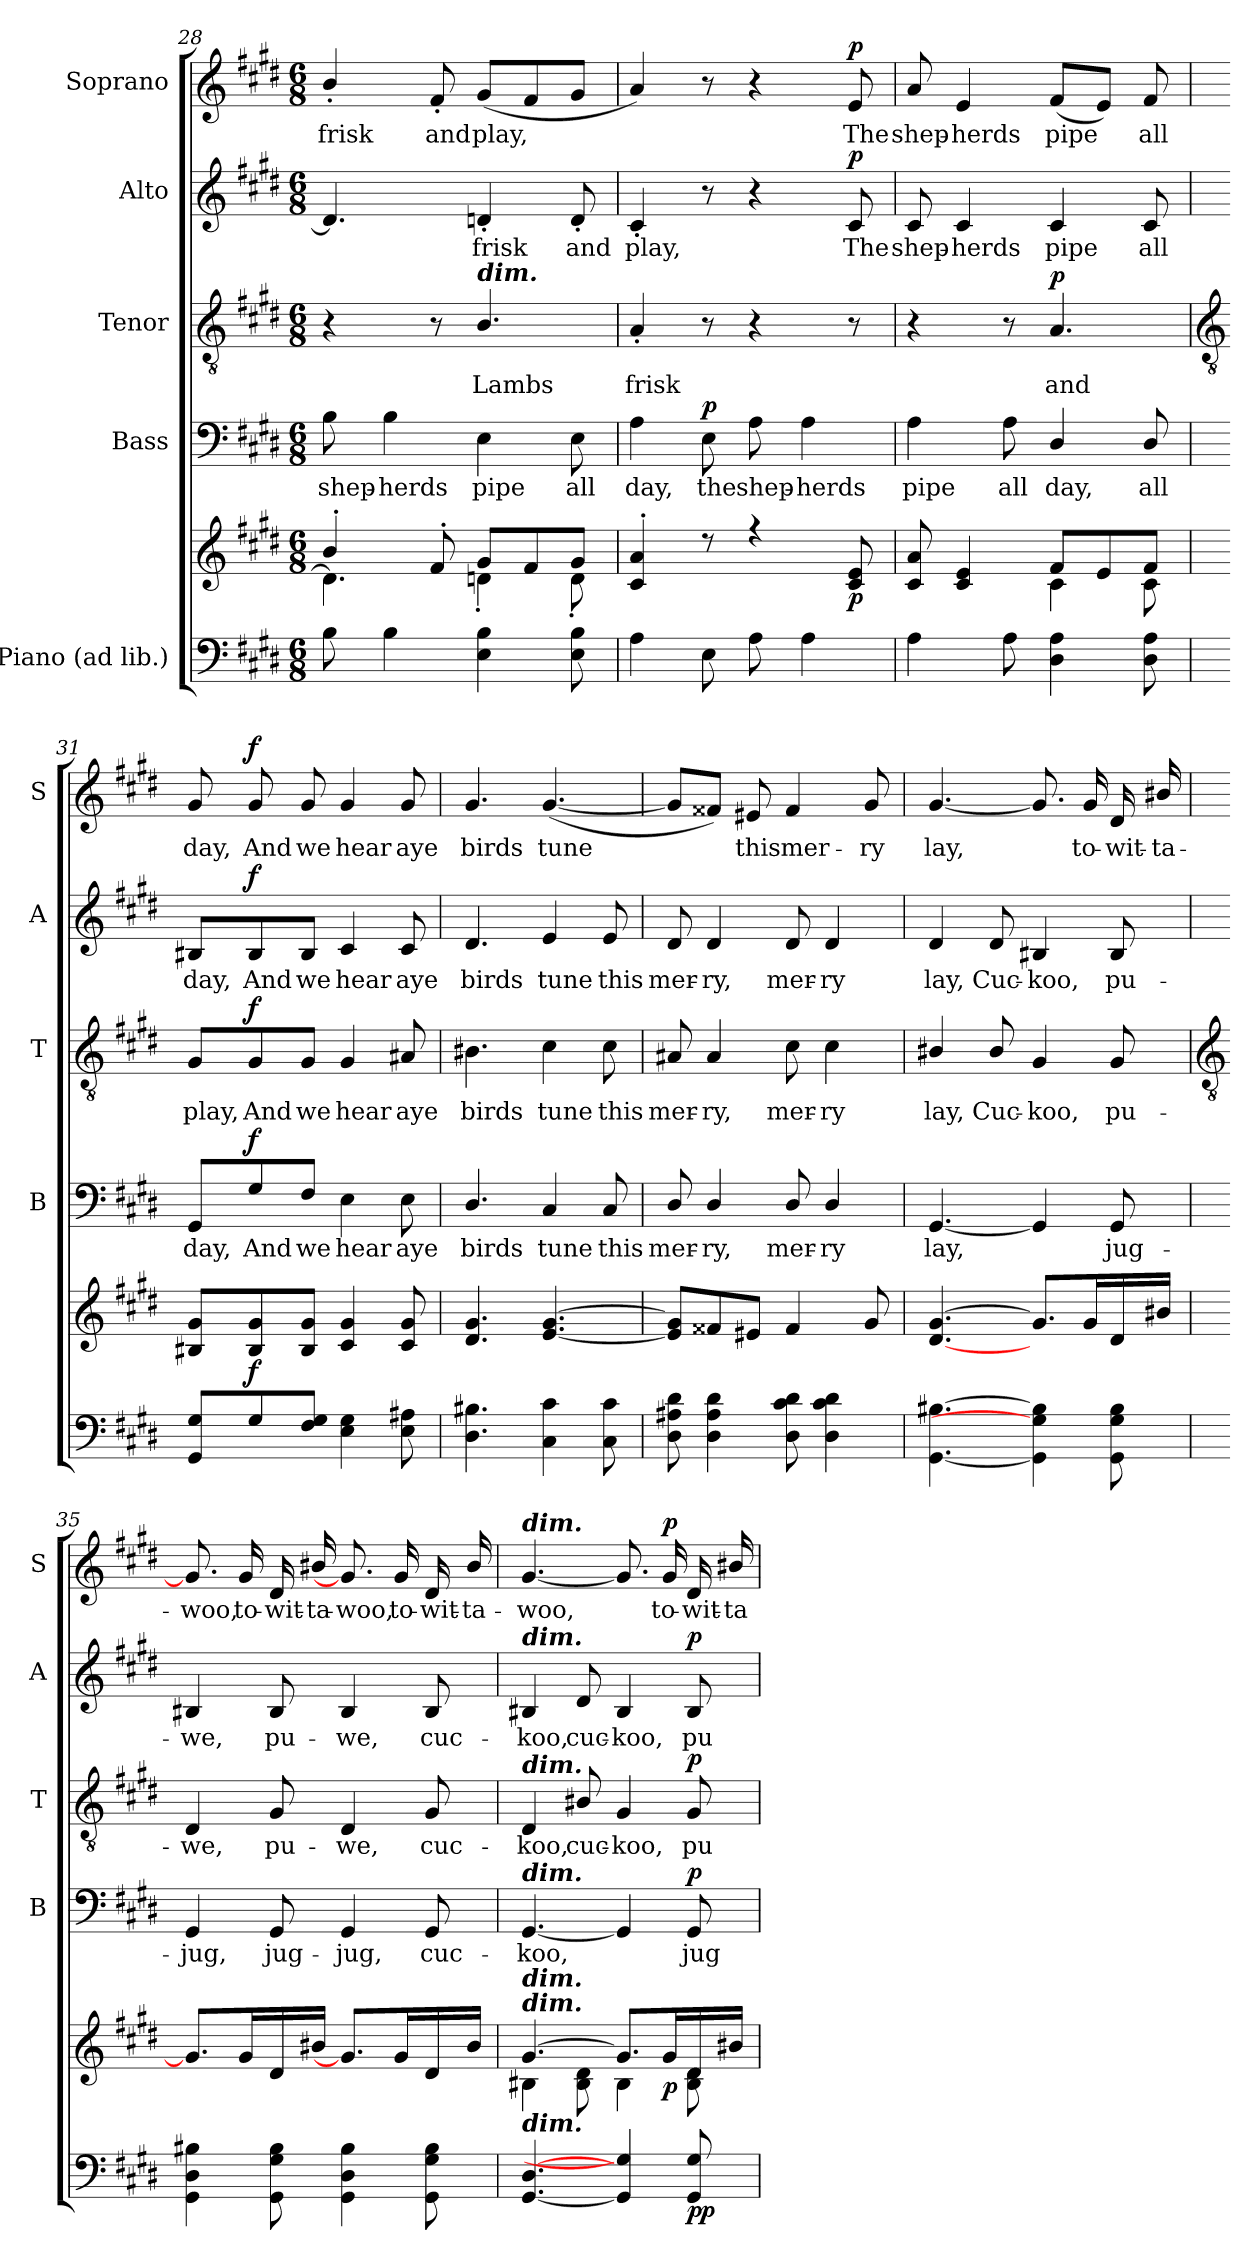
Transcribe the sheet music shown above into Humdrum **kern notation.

**kern	**kern	**dynam	**kern	**text	**dynam	**kern	**text	**dynam	**kern	**text	**dynam	**kern	**text	**dynam
*part5	*part5	*part5	*part4	*part4	*part4	*part3	*part3	*part3	*part2	*part2	*part2	*part1	*part1	*part1
*staff6	*staff5	*staff5/6	*staff4	*staff4	*staff4	*staff3	*staff3	*staff3	*staff2	*staff2	*staff2	*staff1	*staff1	*staff1
*I"Piano (ad lib.)	*	*	*I"Bass	*	*	*I"Tenor	*	*	*I"Alto	*	*	*I"Soprano	*	*
*	*	*	*I'B	*	*	*I'T	*	*	*I'A	*	*	*I'S	*	*
*clefF4	*clefG2	*	*clefF4	*	*	*clefGv2	*	*	*clefG2	*	*	*clefG2	*	*
*k[f#c#g#d#]	*k[f#c#g#d#]	*	*k[f#c#g#d#]	*	*	*k[f#c#g#d#]	*	*	*k[f#c#g#d#]	*	*	*k[f#c#g#d#]	*	*
*E:	*E:	*	*E:	*	*	*E:	*	*	*E:	*	*	*E:	*	*
*M6/8	*M6/8	*	*M6/8	*	*	*M6/8	*	*	*M6/8	*	*	*M6/8	*	*
=28	=28	=28	=28	=28	=28	=28	=28	=28	=28	=28	=28	=28	=28	=28
*	*^	*	*	*	*	*	*	*	*	*	*	*	*	*
!	!	!	!	!	!LO:LY:b	!	!	!	!	!	!	!	!	!LO:LY:b	!
8B	4b'/	4.d#\]	.	8B	shep-	.	4r	.	.	4.d#]	.	.	4b'/	frisk	.
!	!	!	!	!	!LO:LY:b	!	!	!	!	!	!	!	!	!	!
4B	.	.	.	4B	-herds	.	.	.	.	.	.	.	.	.	.
!	!	!	!	!	!	!	!	!	!	!	!	!	!	!LO:LY:b	!
.	8f#'/	.	.	.	.	.	8r	.	.	.	.	.	8f#'	and	.
!	!	!	!	!	!	!	!LO:TX:a:Bi:t=dim.	!	!	!	!	!	!	!	!
!	!	!	!	!	!LO:LY:b	!	!	!LO:LY:b	!	!	!LO:LY:b	!	!	!LO:LY:b	!
4E 4B	8g#/L	4dn'\	.	4E	pipe	.	4.B/	Lambs	.	4dn'	frisk	.	(<8g#L	play,	.
.	8f#/	.	.	.	.	.	.	.	.	.	.	.	8f#	.	.
!	!	!	!	!	!LO:LY:b	!	!	!	!	!	!LO:LY:b	!	!	!	!
8E 8B	8g#/J	8d'\	.	8E	all	.	.	.	.	8d'	and	.	8g#J	.	.
=29	=29	=29	=29	=29	=29	=29	=29	=29	=29	=29	=29	=29	=29	=29	=29
!	!	!	!	!	!LO:LY:b	!	!	!LO:LY:b	!	!	!LO:LY:b	!	!	!	!
4A	4c#/' 4a/'	2.ryy	.	4A	day,	.	4A'	frisk	.	4c#'	play,	.	4a)	.	.
!	!	!	!	!	!LO:LY:b	!LO:DY:b	!	!	!	!	!	!	!	!	!
8E	8r	.	.	8E	the	p	8r	.	.	8r	.	.	8r	.	.
!	!	!	!	!	!LO:LY:b	!	!	!	!	!	!	!	!	!	!
8A	4r	.	.	8A	shep-	.	4r	.	.	4r	.	.	4r	.	.
!	!	!	!	!	!LO:LY:b	!	!	!	!	!	!	!	!	!	!
4A	.	.	.	4A	-herds	.	.	.	.	.	.	.	.	.	.
!	!	!	!LO:DY:b	!	!	!	!	!	!	!	!LO:LY:b	!LO:DY:b	!	!LO:LY:b	!LO:DY:b
.	8c#/ 8e/	.	p	.	.	.	8r	.	.	8c#	The	p	8e	The	p
=30	=30	=30	=30	=30	=30	=30	=30	=30	=30	=30	=30	=30	=30	=30	=30
!	!	!	!	!	!LO:LY:b	!	!	!	!	!	!LO:LY:b	!	!	!LO:LY:b	!
4A	8c#/ 8a/	4.ryy	.	4A	pipe	.	4r	.	.	8c#	shep-	.	8a	shep-	.
!	!	!	!	!	!	!	!	!	!	!	!LO:LY:b	!	!	!LO:LY:b	!
.	4c#/ 4e/	.	.	.	.	.	.	.	.	4c#	-herds	.	4e	-herds	.
!	!	!	!	!	!LO:LY:b	!	!	!	!	!	!	!	!	!	!
8A	.	.	.	8A	all	.	8r	.	.	.	.	.	.	.	.
!	!	!	!	!	!LO:LY:b	!	!	!LO:LY:b	!LO:DY:b	!	!LO:LY:b	!	!	!LO:LY:b	!
4D# 4A	8f#/L	4c#\	.	4D#/	day,	.	4.A	and	p	4c#	pipe	.	(<8f#L	pipe	.
.	8e/	.	.	.	.	.	.	.	.	.	.	.	8eJ)	.	.
!	!	!	!	!	!LO:LY:b	!	!	!	!	!	!LO:LY:b	!	!	!LO:LY:b	!
8D# 8A	8f#/J	8c#\	.	8D#/	all	.	.	.	.	8c#	all	.	8f#	all	.
*	*v	*v	*	*	*	*	*	*	*	*	*	*	*	*	*
!!LO:LB:g=z
=31	=31	=31	=31	=31	=31	=31	=31	=31	=31	=31	=31	=31	=31	=31
*	*	*	*	*	*	*clefGv2	*	*	*	*	*	*	*	*
*	*^	*	*	*	*	*	*	*	*	*	*	*	*	*
!	!	!	!	!	!LO:LY:b	!	!	!LO:LY:b	!	!	!LO:LY:b	!	!	!LO:LY:b	!
*	*v	*v	*	*	*	*	*	*	*	*	*	*	*	*	*
8GG# 8G#L	8B#X 8g#L	.	8GG#/L	day,	.	8G#/L	play,	.	8B#X/L	day,	.	8g#	day,	.
!	!	!LO:DY:b	!	!LO:LY:b	!LO:DY:b	!	!LO:LY:b	!LO:DY:b	!	!LO:LY:b	!LO:DY:b	!	!LO:LY:b	!LO:DY:b
8G#	8B# 8g#	f	8G#/	And	f	8G#/	And	f	8B#/	And	f	8g#	And	f
!	!	!	!	!LO:LY:b	!	!	!LO:LY:b	!	!	!LO:LY:b	!	!	!LO:LY:b	!
8F# 8G#J	8B# 8g#J	.	8F#/J	we	.	8G#/J	we	.	8B#/J	we	.	8g#	we	.
!	!	!	!	!LO:LY:b	!	!	!LO:LY:b	!	!	!LO:LY:b	!	!	!LO:LY:b	!
4E 4G#	4c# 4g#	.	4E	hear	.	4G#	hear	.	4c#	hear	.	4g#	hear	.
!	!	!	!	!LO:LY:b	!	!	!LO:LY:b	!	!	!LO:LY:b	!	!	!LO:LY:b	!
8E 8A#X	8c# 8g#	.	8E	aye	.	8A#X	aye	.	8c#	aye	.	8g#	aye	.
=32	=32	=32	=32	=32	=32	=32	=32	=32	=32	=32	=32	=32	=32	=32
!	!	!	!	!LO:LY:b	!	!	!LO:LY:b	!	!	!LO:LY:b	!	!	!LO:LY:b	!
4.D#\ 4.B#X\	4.d# 4.g#	.	4.D#/	birds	.	4.B#X	birds	.	4.d#	birds	.	4.g#	birds	.
!	!	!	!	!LO:LY:b	!	!	!LO:LY:b	!	!	!LO:LY:b	!	!	!LO:LY:b	!
4C# 4c#	[4.e [4.g#	.	4C#	tune	.	4c#	tune	.	4e	tune	.	(<[4.g#	tune	.
!	!	!	!	!LO:LY:b	!	!	!LO:LY:b	!	!	!LO:LY:b	!	!	!	!
8C# 8c#	.	.	8C#	this	.	8c#	this	.	8e	this	.	.	.	.
=33	=33	=33	=33	=33	=33	=33	=33	=33	=33	=33	=33	=33	=33	=33
!	!	!	!	!LO:LY:b	!	!	!LO:LY:b	!	!	!LO:LY:b	!	!	!	!
8D#\ 8A#X\ 8d#\	8e] 8g#]L	.	8D#/	mer-	.	8A#X	mer-	.	8d#	mer-	.	8g#L]	.	.
!	!	!	!	!LO:LY:b	!	!	!LO:LY:b	!	!	!LO:LY:b	!	!	!	!
4D#\ 4A#\ 4d#\	8f##X	.	4D#/	-ry,	.	4A#	-ry,	.	4d#	-ry,	.	8f##XJ)	.	.
!	!	!	!	!	!	!	!	!	!	!	!	!	!LO:LY:b	!
.	8e#XJ	.	.	.	.	.	.	.	.	.	.	8e#X	this	.
!	!	!	!	!LO:LY:b	!	!	!LO:LY:b	!	!	!LO:LY:b	!	!	!LO:LY:b	!
8D#\ 8c#\ 8d#\	4f##	.	8D#/	mer-	.	8c#	mer-	.	8d#	mer-	.	4f##	mer-	.
!	!	!	!	!LO:LY:b	!	!	!LO:LY:b	!	!	!LO:LY:b	!	!	!	!
4D#\ 4c#\ 4d#\	.	.	4D#/	-ry	.	4c#	-ry	.	4d#	-ry	.	.	.	.
!	!	!	!	!	!	!	!	!	!	!	!	!	!LO:LY:b	!
.	8g#	.	.	.	.	.	.	.	.	.	.	8g#	-ry	.
=34	=34	=34	=34	=34	=34	=34	=34	=34	=34	=34	=34	=34	=34	=34
!	!	!	!	!LO:LY:b	!	!	!LO:LY:b	!	!	!LO:LY:b	!	!	!LO:LY:b	!
[4.GG# [4.B#X	[4.d# [4.g#	.	[4.GG#	lay,	.	4B#X/	lay,	.	4d#	lay,	.	[4.g#	lay,	.
!	!	!	!	!	!	!	!LO:LY:b	!	!	!LO:LY:b	!	!	!	!
.	.	.	.	.	.	8B#/	Cuc-	.	8d#	Cuc-	.	.	.	.
!	!	!	!	!	!	!	!LO:LY:b	!	!	!LO:LY:b	!	!	!	!
4GG#] 4G#] 4B#]	8.g#L]	.	4GG#]	.	.	4G#	-koo,	.	4B#X	-koo,	.	8.g#]	.	.
!	!	!	!	!	!	!	!	!	!	!	!	!	!LO:LY:b	!
.	16g#L	.	.	.	.	.	.	.	.	.	.	16g#	to-	.
!	!	!	!	!LO:LY:b	!	!	!LO:LY:b	!	!	!LO:LY:b	!	!	!LO:LY:b	!
8GG# 8G# 8B#	16d#	.	8GG#	jug-	.	8G#	pu-	.	8B#	pu-	.	16d#	-wit-	.
!	!	!	!	!	!	!	!	!	!	!	!	!	!LO:LY:b	!
.	16b#XJJ	.	.	.	.	.	.	.	.	.	.	16b#X/	-ta-	.
!!LO:LB:g=z
=35	=35	=35	=35	=35	=35	=35	=35	=35	=35	=35	=35	=35	=35	=35
*	*	*	*	*	*	*clefGv2	*	*	*	*	*	*	*	*
*	*^	*	*	*	*	*	*	*	*	*	*	*	*	*
!	!	!LO:N:vis=1	!	!	!LO:LY:b	!	!	!LO:LY:b	!	!	!LO:LY:b	!	!	!LO:LY:b	!
4GG# 4D# 4B#X	8.g#/L]	2.ryy	.	4GG#	-jug,	.	4D#	-we,	.	4B#X	-we,	.	8.g#]	-woo,	.
!	!	!	!	!	!	!	!	!	!	!	!	!	!	!LO:LY:b	!
.	16g#/L	.	.	.	.	.	.	.	.	.	.	.	16g#	to-	.
!	!	!	!	!	!LO:LY:b	!	!	!LO:LY:b	!	!	!LO:LY:b	!	!	!LO:LY:b	!
8GG# 8G# 8B#	16d#/	.	.	8GG#	jug-	.	8G#	pu-	.	8B#	pu-	.	16d#	-wit-	.
!	!	!	!	!	!	!	!	!	!	!	!	!	!	!LO:LY:b	!
.	16b#X/JJ	.	.	.	.	.	.	.	.	.	.	.	16b#X/	-ta-	.
!	!	!	!	!	!LO:LY:b	!	!	!LO:LY:b	!	!	!LO:LY:b	!	!	!LO:LY:b	!
4GG# 4D# 4B#	8.g#/L]	.	.	4GG#	-jug,	.	4D#	-we,	.	4B#	-we,	.	8.g#]	-woo,	.
!	!	!	!	!	!	!	!	!	!	!	!	!	!	!LO:LY:b	!
.	16g#/L	.	.	.	.	.	.	.	.	.	.	.	16g#	to-	.
!	!	!	!	!	!LO:LY:b	!	!	!LO:LY:b	!	!	!LO:LY:b	!	!	!LO:LY:b	!
8GG# 8G# 8B#	16d#/	.	.	8GG#	cuc-	.	8G#	cuc-	.	8B#	cuc-	.	16d#	-wit-	.
!	!	!	!	!	!	!	!	!	!	!	!	!	!	!LO:LY:b	!
.	16b#/JJ	.	.	.	.	.	.	.	.	.	.	.	16b#/	-ta-	.
=36	=36	=36	=36	=36	=36	=36	=36	=36	=36	=36	=36	=36	=36	=36	=36
!	!	!	!	!	!	!	!	!	!	!	!	!	!LO:TX:a:Bi:t=dim.	!	!
!	!	!	!	!	!	!	!	!	!	!LO:TX:a:Bi:t=dim.	!	!	!	!	!
!	!	!	!	!	!	!	!LO:TX:a:Bi:t=dim.	!	!	!	!	!	!	!	!
!	!	!	!	!LO:TX:a:Bi:t=dim.	!	!	!	!	!	!	!	!	!	!	!
!	!LO:TX:a:Bi:t=dim.	!	!	!	!	!	!	!	!	!	!	!	!	!	!
!	!LO:TX:a:Bi:t=dim.	!	!	!	!	!	!	!	!	!	!	!	!	!	!
!LO:TX:a:Bi:t=dim.	!	!	!	!	!	!	!	!	!	!	!	!	!	!	!
!	!	!	!	!	!LO:LY:b	!	!	!LO:LY:b	!	!	!LO:LY:b	!	!	!LO:LY:b	!
[4.GG# [4.D#	[4.g#/	4B#X\	.	[4.GG#	-koo,	.	4D#	-koo,	.	4B#X	-koo,	.	[4.g#	-woo,	.
!	!	!	!	!	!	!	!	!LO:LY:b	!	!	!LO:LY:b	!	!	!	!
.	.	8B#\ 8d#\	.	.	.	.	8B#X/	cuc-	.	8d#	cuc-	.	.	.	.
!	!	!	!	!	!	!	!	!LO:LY:b	!	!	!LO:LY:b	!	!	!	!
4GG#] 4G#]	8.g#/L]	4B#\	.	4GG#]	.	.	4G#	-koo,	.	4B#	-koo,	.	8.g#]	.	.
!	!	!	!LO:DY:b	!	!	!	!	!	!	!	!	!	!	!LO:LY:b	!LO:DY:b
.	16g#/L	.	p	.	.	.	.	.	.	.	.	.	16g#	to-	p
!	!	!	!LO:DY:b=2	!	!LO:LY:b	!	!	!LO:LY:b	!	!	!LO:LY:b	!	!	!LO:LY:b	!
!	!	!	!LO:DY:n=1:b	!	!	!LO:DY:b	!	!	!LO:DY:b	!	!	!LO:DY:b	!	!	!
8GG# 8G#	16d#/	8B#\ 8d#\	p p	8GG#	jug-	p	8G#	pu-	p	8B#	pu-	p	16d#	-wit-	.
!	!	!	!	!	!	!	!	!	!	!	!	!	!	!LO:LY:b	!
.	16b#X/JJ	.	.	.	.	.	.	.	.	.	.	.	16b#X/	-ta-	.
*	*v	*v	*	*	*	*	*	*	*	*	*	*	*	*	*
=	=	=	=	=	=	=	=	=	=	=	=	=	=	=
*-	*-	*-	*-	*-	*-	*-	*-	*-	*-	*-	*-	*-	*-	*-
